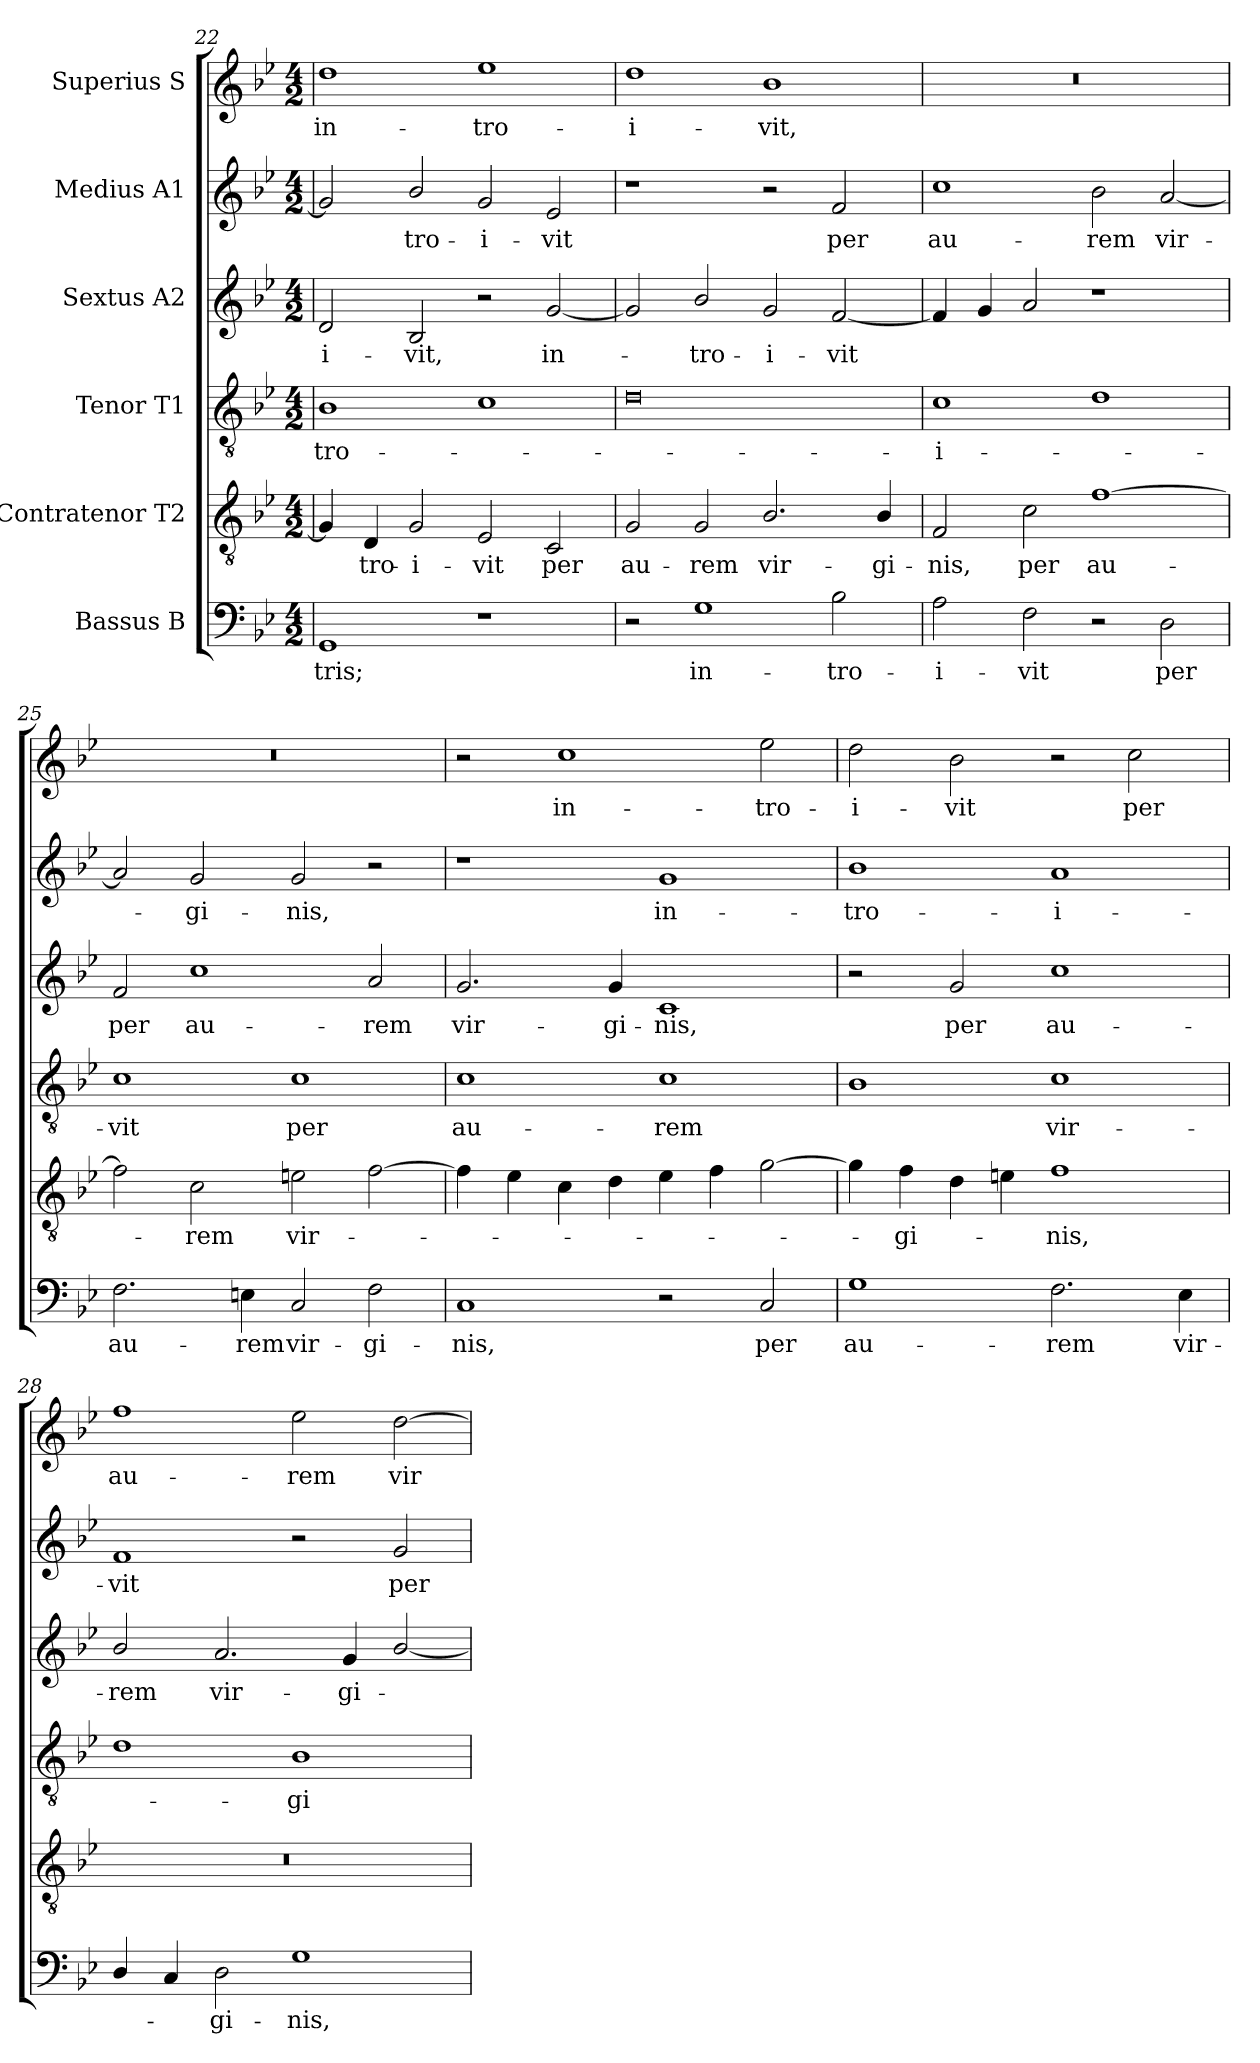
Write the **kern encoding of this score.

**kern	**text	**kern	**text	**kern	**text	**kern	**text	**kern	**text	**kern	**text
*part6	*part6	*part5	*part5	*part4	*part4	*part3	*part3	*part2	*part2	*part1	*part1
*staff6	*staff6	*staff5	*staff5	*staff4	*staff4	*staff3	*staff3	*staff2	*staff2	*staff1	*staff1
*I"Bassus  B	*	*I"Contratenor  T2	*	*I"Tenor  T1	*	*I"Sextus  A2	*	*I"Medius  A1	*	*I"Superius  S	*
*clefF4	*	*clefGv2	*	*clefGv2	*	*clefG2	*	*clefG2	*	*clefG2	*
*k[b-e-]	*	*k[b-e-]	*	*k[b-e-]	*	*k[b-e-]	*	*k[b-e-]	*	*k[b-e-]	*
*B-:	*	*B-:	*	*B-:	*	*B-:	*	*B-:	*	*B-:	*
*M4/2	*	*M4/2	*	*M4/2	*	*M4/2	*	*M4/2	*	*M4/2	*
=22	=22!	=22	=22!	=22	=22!	=22	=22!	=22	=22!	=22!	=22!
!	!LO:LY:b:cj	!	!	!	!LO:LY:b:cj	!	!LO:LY:b:cj	!	!	!	!LO:LY:b:cj
1GG	-tris;	4G/]	.	1B-	-tro-	2d/	-i-	2g/]	.	1dd	in-
!	!	!	!LO:LY:b:cj	!	!	!	!	!	!	!	!
.	.	4D/	-tro-	.	.	.	.	.	.	.	.
!	!	!	!LO:LY:b:rj	!	!	!	!LO:LY:b:cj	!	!LO:LY:b:cj	!	!
.	.	2G/	-i-	.	.	2B-/	-vit,	2b-/	-tro-	.	.
!	!	!	!LO:LY:b:cj	!	!	!	!	!	!LO:LY:b:cj	!	!LO:LY:b:cj
1r	.	2E-/	-vit	1c	.	2r	.	2g/	-i-	1ee-	-tro-
!	!	!	!LO:LY:b:cj	!	!	!	!LO:LY:b:cj	!	!LO:LY:b:cj	!	!
.	.	2C/	per	.	.	[<2g/	in-	2e-/	-vit	.	.
=23	=23	=23	=23	=23	=23	=23	=23	=23	=23	=23	=23
!	!	!	!LO:LY:b:cj	!	!	!	!	!	!	!	!LO:LY:b:rj
2r	.	2G/	au-	0d	.	2g/]	.	1r	.	1dd	-i-
!	!LO:LY:b:cj	!	!LO:LY:b:cj	!	!	!	!LO:LY:b:cj	!	!	!	!
1G	in-	2G/	-rem	.	.	2b-/	-tro-	.	.	.	.
!	!	!	!LO:LY:b:cj	!	!	!	!LO:LY:b:cj	!	!	!	!LO:LY:b:cj
.	.	2.B-/	vir-	.	.	2g/	-i-	2r	.	1b-	-vit,
!	!LO:LY:b:cj	!	!	!	!	!	!LO:LY:b:cj	!	!LO:LY:b:cj	!	!
2B-\	-tro-	.	.	.	.	[<2f/	-vit	2f/	per	.	.
!	!	!	!LO:LY:b:cj	!	!	!	!	!	!	!	!
.	.	4B-/	-gi-	.	.	.	.	.	.	.	.
=24	=24	=24	=24	=24	=24	=24	=24	=24	=24	=24	=24
!	!LO:LY:b:cj	!	!LO:LY:b:cj	!	!LO:LY:b:rj	!	!	!	!LO:LY:b:cj	!LO:N:vis=1	!
2A\	-i-	2F/	-nis,	1c	-i-	4f/]	.	1cc	au-	0r	.
.	.	.	.	.	.	4g/	.	.	.	.	.
!	!LO:LY:b:cj	!	!LO:LY:b:cj	!	!	!	!	!	!	!	!
2F\	-vit	2c\	per	.	.	2a/	.	.	.	.	.
!	!	!	!LO:LY:b:cj	!	!	!	!	!	!LO:LY:b:cj	!	!
2r	.	[>1f	au-	1d	.	1r	.	2b-\	-rem	.	.
!	!LO:LY:b:cj	!	!	!	!	!	!	!	!LO:LY:b:cj	!	!
2D\	per	.	.	.	.	.	.	[<2a/	vir-	.	.
=25	=25	=25	=25	=25	=25	=25	=25	=25	=25	=25	=25
!	!LO:LY:b:cj	!	!	!	!LO:LY:b:cj	!	!LO:LY:b:cj	!	!	!LO:N:vis=1	!
2.F\	au-	2f\]	.	1c	-vit	2f/	per	2a/]	.	0r	.
!	!	!	!LO:LY:b:cj	!	!	!	!LO:LY:b:cj	!	!LO:LY:b:cj	!	!
.	.	2c\	-rem	.	.	1cc	au-	2g/	-gi-	.	.
!	!LO:LY:b:cj	!	!	!	!	!	!	!	!	!	!
4En\	-rem	.	.	.	.	.	.	.	.	.	.
!	!LO:LY:b:cj	!	!LO:LY:b:cj	!	!LO:LY:b:cj	!	!	!	!LO:LY:b	!	!
2C/	vir-	2en\	vir-	1c	per	.	.	2g/	-nis,	.	.
!	!LO:LY:b:cj	!	!	!	!	!	!LO:LY:b:cj	!	!	!	!
2F\	-gi-	[<2f\	.	.	.	2a/	-rem	2r	.	.	.
!!LO:LB:g=z
=26	=26	=26	=26	=26	=26	=26	=26	=26	=26	=26	=26
!	!LO:LY:b:cj	!	!	!	!LO:LY:b:cj	!	!LO:LY:b:cj	!	!	!	!
1C	-nis,	4f\]	.	1c	au-	2.g/	vir-	1r	.	2r	.
.	.	4e-\	.	.	.	.	.	.	.	.	.
!	!	!	!	!	!	!	!	!	!	!	!LO:LY:b:cj
.	.	4c\	.	.	.	.	.	.	.	1cc	in-
!	!	!	!	!	!	!	!LO:LY:b	!	!	!	!
.	.	4d\	.	.	.	4g/	-gi-	.	.	.	.
!	!	!	!	!	!LO:LY:b:cj	!	!LO:LY:b:rj	!	!LO:LY:b:cj	!	!
2r	.	4e-\	.	1c	-rem	1c	-nis,	1g	in-	.	.
.	.	4f\	.	.	.	.	.	.	.	.	.
!	!LO:LY:b:cj	!	!	!	!	!	!	!	!	!	!LO:LY:b:cj
2C/	per	[>2g\	.	.	.	.	.	.	.	2ee-\	-tro-
=27	=27!	=27	=27!	=27	=27!	=27	=27!	=27	=27!	=27!	=27!
!	!LO:LY:b:cj	!	!	!	!	!	!	!	!LO:LY:b:cj	!	!LO:LY:b:cj
1G	au-	4g\]	.	1B-	.	2r	.	1b-	-tro-	2dd\	-i-
!	!	!	!LO:LY:b:cj	!	!	!	!	!	!	!	!
.	.	4f\	-gi-	.	.	.	.	.	.	.	.
!	!	!	!	!	!	!	!LO:LY:b:cj	!	!	!	!LO:LY:b:cj
.	.	4d\	.	.	.	2g/	per	.	.	2b-\	-vit
.	.	4en\	.	.	.	.	.	.	.	.	.
!	!LO:LY:b:cj	!	!LO:LY:b:cj	!	!LO:LY:b:cj	!	!LO:LY:b:cj	!	!LO:LY:b:rj	!	!
2.F\	-rem	1f	-nis,	1c	vir-	1cc	au-	1a	-i-	2r	.
!	!	!	!	!	!	!	!	!	!	!	!LO:LY:b:cj
.	.	.	.	.	.	.	.	.	.	2cc\	per
!	!LO:LY:b:cj	!	!	!	!	!	!	!	!	!	!
4E-\	vir-	.	.	.	.	.	.	.	.	.	.
=28	=28	=28	=28	=28	=28	=28	=28	=28	=28	=28	=28
!	!	!LO:N:vis=1	!	!	!	!	!LO:LY:b:cj	!	!LO:LY:b:cj	!	!LO:LY:b:cj
4D/	.	0r	.	1d	.	2b-/	-rem	1f	-vit	1ff	au-
4C/	.	.	.	.	.	.	.	.	.	.	.
!	!LO:LY:b:cj	!	!	!	!	!	!LO:LY:b:cj	!	!	!	!
2D\	-gi-	.	.	.	.	2.a/	vir-	.	.	.	.
!	!LO:LY:b:cj	!	!	!	!LO:LY:b:cj	!	!	!	!	!	!LO:LY:b:cj
1G	-nis,	.	.	1B-	-gi-	.	.	2r	.	2ee-\	-rem
!	!	!	!	!	!	!	!LO:LY:b:cj	!	!	!	!
.	.	.	.	.	.	4g/	-gi-	.	.	.	.
!	!	!	!	!	!	!	!	!	!LO:LY:b:cj	!	!LO:LY:b:cj
.	.	.	.	.	.	[<2b-/	.	2g/	per	[>2dd\	vir-
=	=	=	=	=	=	=	=	=	=	=	=
*-	*-	*-	*-	*-	*-	*-	*-	*-	*-	*-	*-
